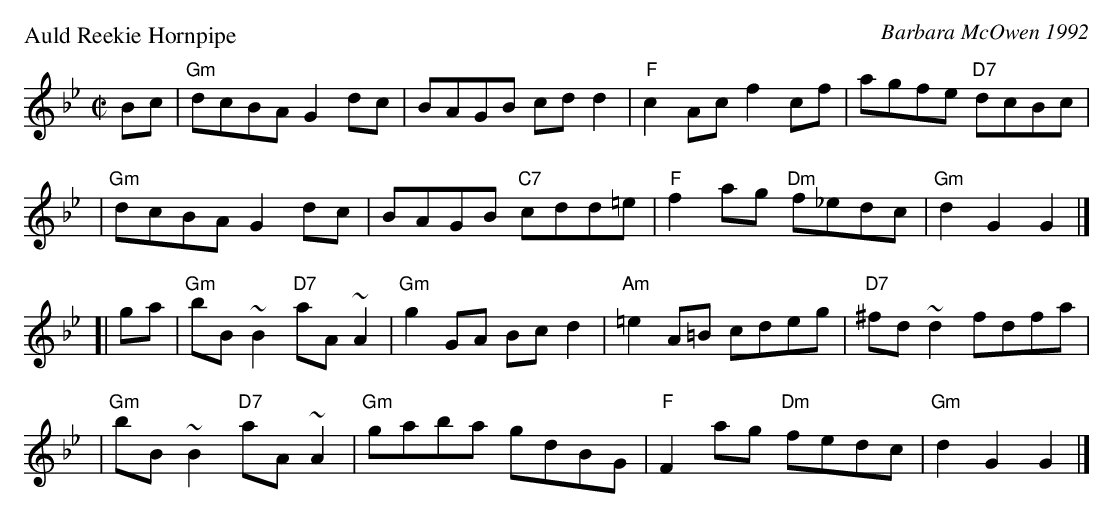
X:1
P: Auld Reekie Hornpipe
C: Barbara McOwen 1992
M: C|
L: 1/8
K: Gm
Bc \
| "Gm"dcBA G2dc | BAGB cdd2 | "F"c2Ac f2cf | agfe "D7"dcBc |
| "Gm"dcBA G2dc | BAGB "C7"cdd=e | "F"f2ag "Dm"f_edc | "Gm"d2G2 G2 |]
[| ga \
| "Gm"bB~B2 "D7"aA~A2 | "Gm"g2GA Bcd2 | "Am"=e2A=B cdeg | "D7"^fd~d2 fdfa |
| "Gm"bB~B2 "D7"aA~A2 | "Gm"gaba gdBG | "F"F2ag "Dm"fedc | "Gm"d2G2 G2 |]
